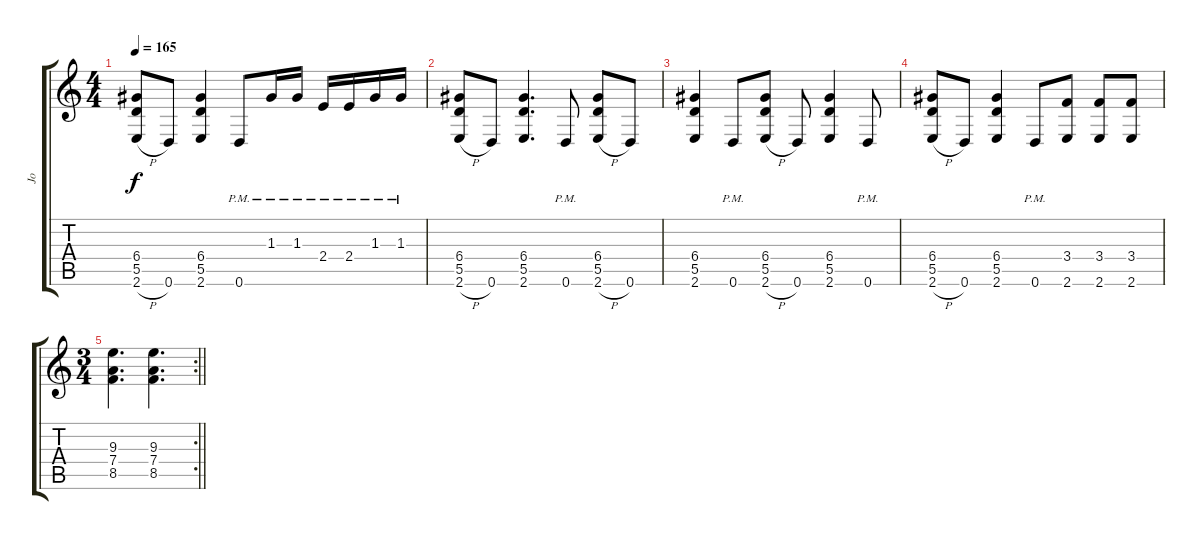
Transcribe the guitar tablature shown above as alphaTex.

\track ("Jo" "Jo") {instrument electricguitarjazz}
\staff {score tabs}
\tuning (E4 B3 G3 D3 A2 D2) {hide}
\ts (4 4)
\tempo 165
\clef g2
\ks c
(6.4 5.5 2.6{h}).8{dy f} 0.6.8 (6.4 5.5 2.6).4 0.6{pm}.8 1.3{pm}.16 1.3{pm}.16 2.4{pm}.16 2.4{pm}.16 1.3{pm}.16 1.3{pm}.16 |
(6.4 5.5 2.6{h}).8 0.6.8 (6.4 5.5 2.6).4{d} 0.6{pm}.8 (6.4 5.5 2.6{h}).8 0.6.8 |
(6.4 5.5 2.6).4 0.6{pm}.8 (6.4 5.5 2.6{h}).8 0.6.8 (6.4 5.5 2.6).4 0.6{pm}.8 |
(6.4 5.5 2.6{h}).8 0.6.8 (6.4 5.5 2.6).4 0.6{pm}.8 (3.4 2.6).8 (3.4 2.6).8 (3.4 2.6).8 |
\rc 2
\ts (3 4)
\barLineRight lightlight
(9.3 7.4 8.5).4{d} (9.3 7.4 8.5).4{d}
